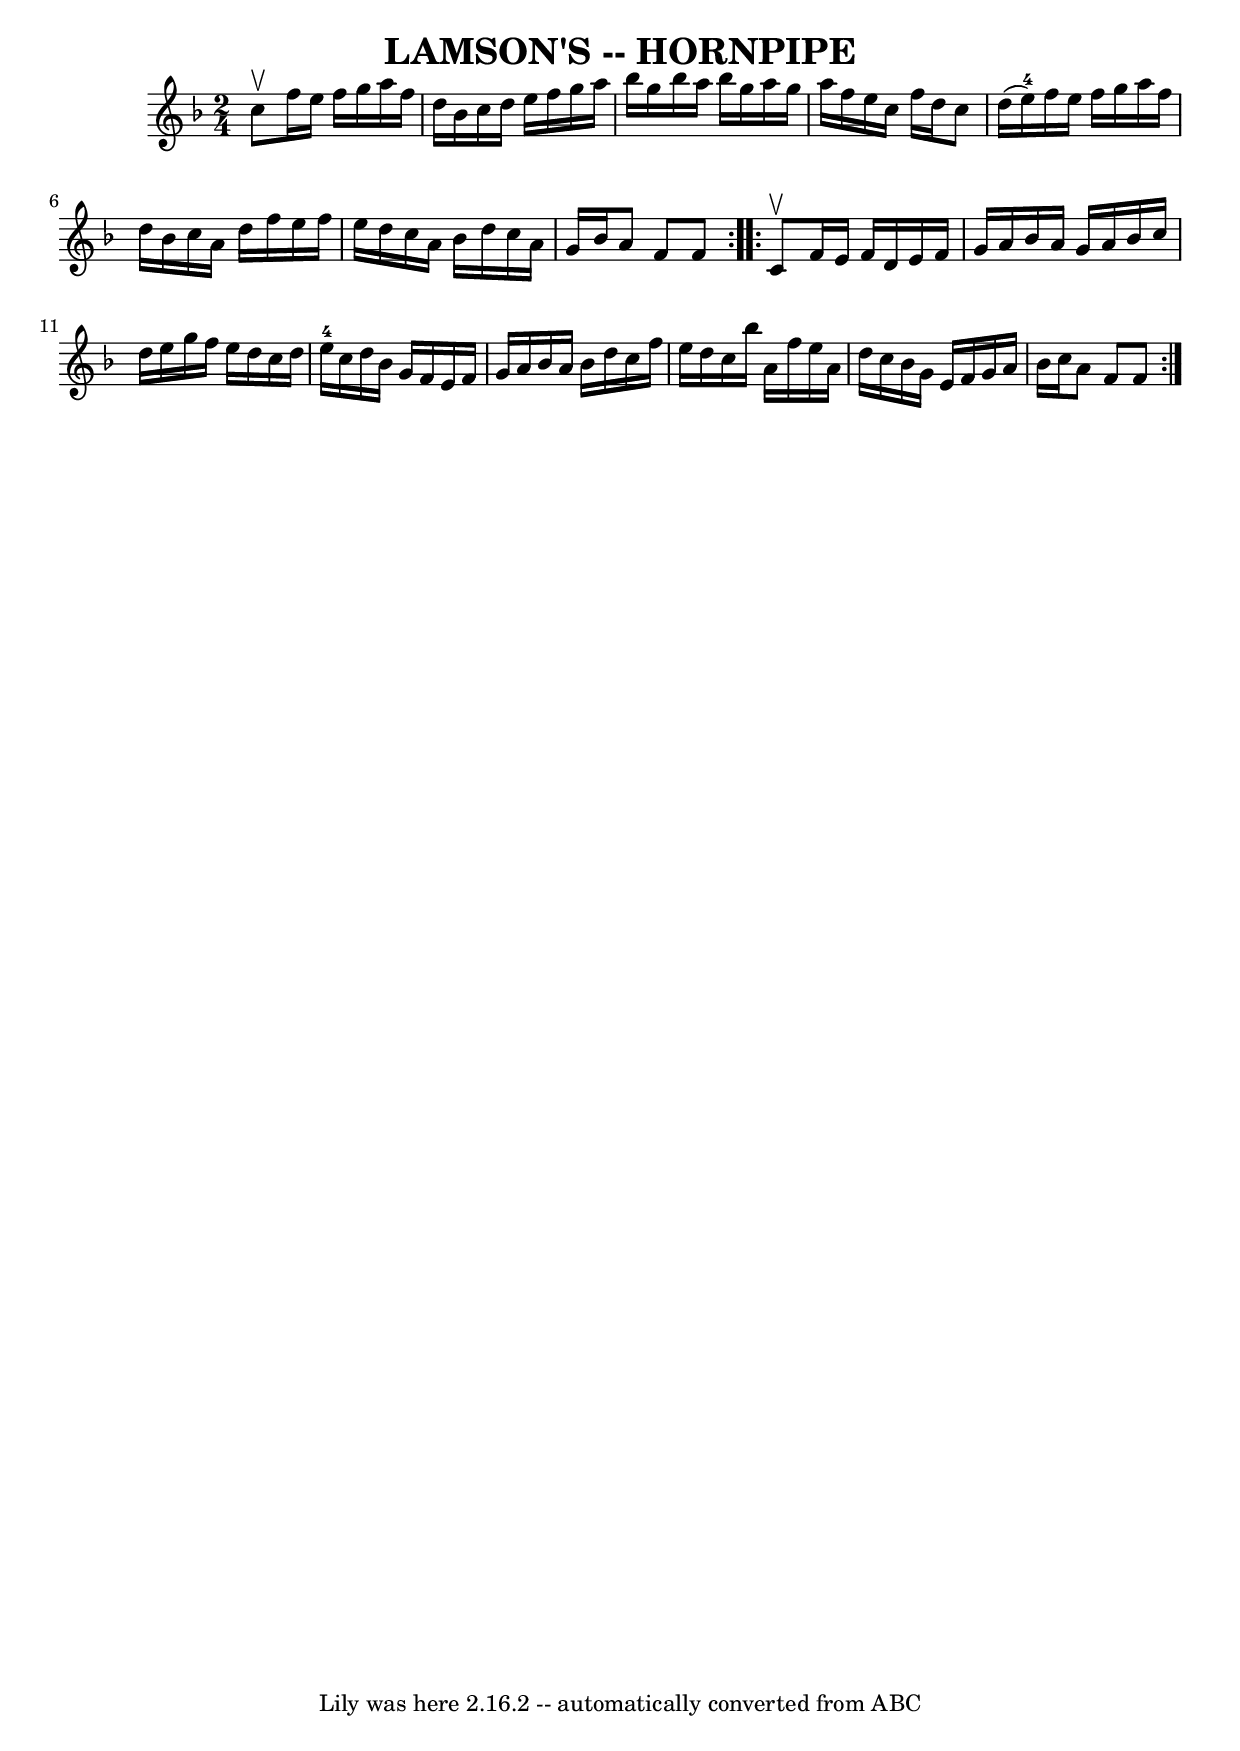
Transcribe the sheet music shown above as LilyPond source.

\version "2.16.2"
\include "Mammoth.ily"
\header {
  %% book = "Ryan's Mammoth Collection of Fiddle Tunes"
  crossRefNumber = "1"
  footnotes = ""
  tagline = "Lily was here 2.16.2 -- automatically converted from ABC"
  title = "LAMSON'S -- HORNPIPE"

}
voicedefault =  {



  \repeat volta 2 {

    \time 2/4 
    \key f \major
    c''8^\upbow       |
    f''16 e''16 f''16 
    g''16 a''16 f''16 d''16 bes'16    |
    c''16 d''16    
    e''16 f''16 g''16 a''16 bes''16 g''16    |
    bes''16    
    a''16 bes''16 g''16 a''16 g''16 a''16 f''16    |
    
    e''16 c''16 f''16 d''16 c''8 d''16 (e''16-4)   |
     |
    f''16 e''16 f''16 g''16 a''16 f''16 d''16    
    bes'16    |
    c''16 a'16 d''16 f''16 e''16 f''16 e''16 
    d''16    |
    c''16 a'16 bes'16 d''16 c''16 a'16    
    g'16 bes'16    |
    a'8 f'8 f'8    
  }     
  \repeat volta 2 {
    c'8^\upbow       |
    f'16 e'16 f'16 d'16 e'16 f'16 g'16   
    a'16    |
    bes'16 a'16 g'16 a'16 bes'16 c''16 d''16  
    e''16    |
    g''16 f''16 e''16 d''16 c''16 d''16    
    e''16-4 c''16    |
    d''16 bes'16 g'16 f'16 e'16    
    f'16 g'16 a'16    | |
    bes'16 a'16 bes'16    
    d''16 c''16 f''16 e''16 d''16    |
    c''16 bes''16    
    a'16 f''16 e''16 a'16 d''16 c''16    |
    bes'16 g'16   
    e'16 f'16 g'16 a'16 bes'16 c''16    |
    a'8 f'8    
    f'8    
  }   

}

\score{
  <<

    \context Staff="default"
    {
      \voicedefault 
      
    }

  >>
  \layout {
    
  }
  \midi {
  }

}
